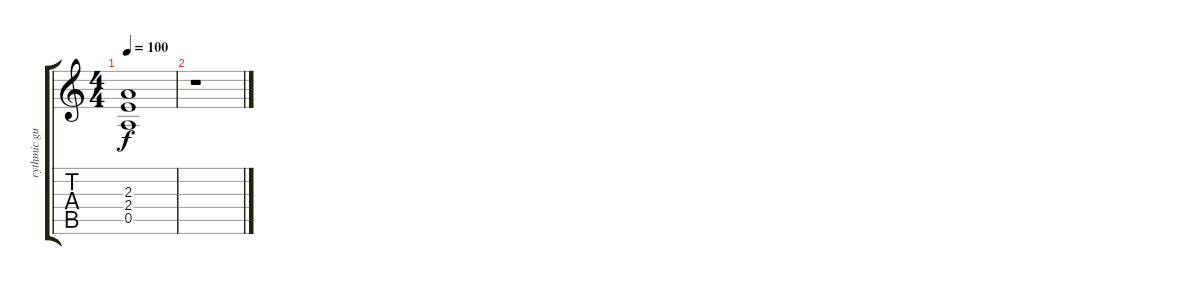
\track ("rythmic guitar" "rythmic gu") {instrument overdrivenguitar}
\staff {score tabs}
\tuning (E4 B3 G3 D3 A2 E2) {hide}
\ts (4 4)
\tempo 100
\clef g2
\ks c
(2.3 2.4 0.5).1{dy f} |
r.1
